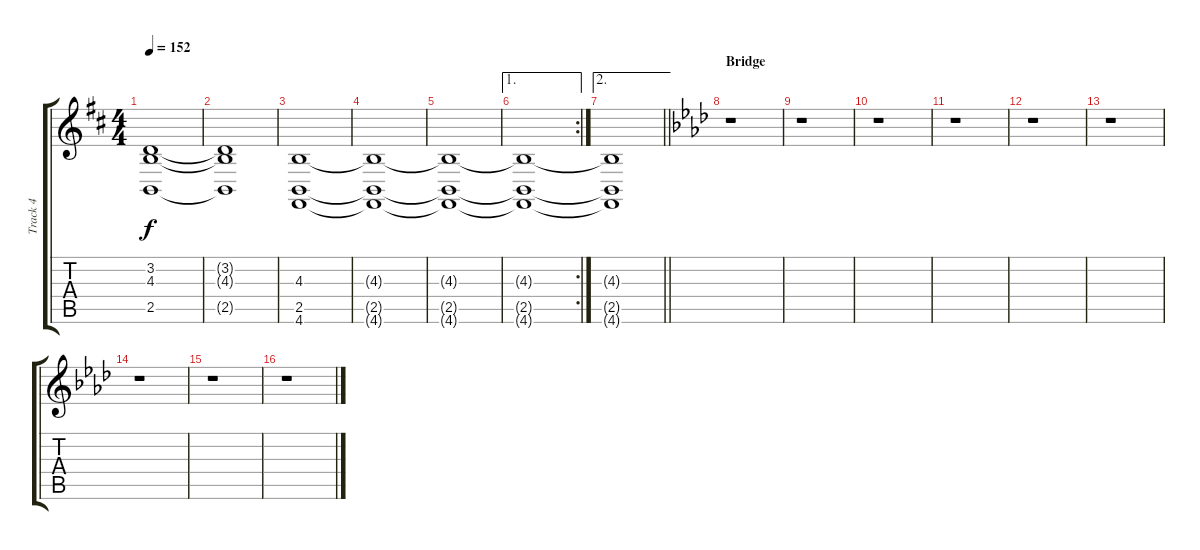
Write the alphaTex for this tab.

\track ("Track 4" "Track 4") {instrument pad2warm}
\staff {score tabs}
\tuning (E4 B3 G3 D3 A2 D2) {hide}
\ts (4 4)
\tempo 152
\clef g2
\ks d
(3.2{t} 4.3{t} 2.5{t}).1{dy f} |
(3.2{t} 4.3{t} 2.5{t}).1 |
(4.3 2.5 4.6).1 |
(4.3{t} 2.5{t} 4.6{t}).1 |
(4.3{t} 2.5{t} 4.6{t}).1 |
\ae 1
\rc 2
(4.3{t} 2.5{t} 4.6{t}).1 |
\ae 2
\barLineRight lightlight
(4.3{t} 2.5{t} 4.6{t}).1 |
\section ("" "Bridge")
\ks fminor
r.1 |
r.1 |
r.1 |
r.1 |
r.1 |
r.1 |
r.1 |
r.1 |
r.1
